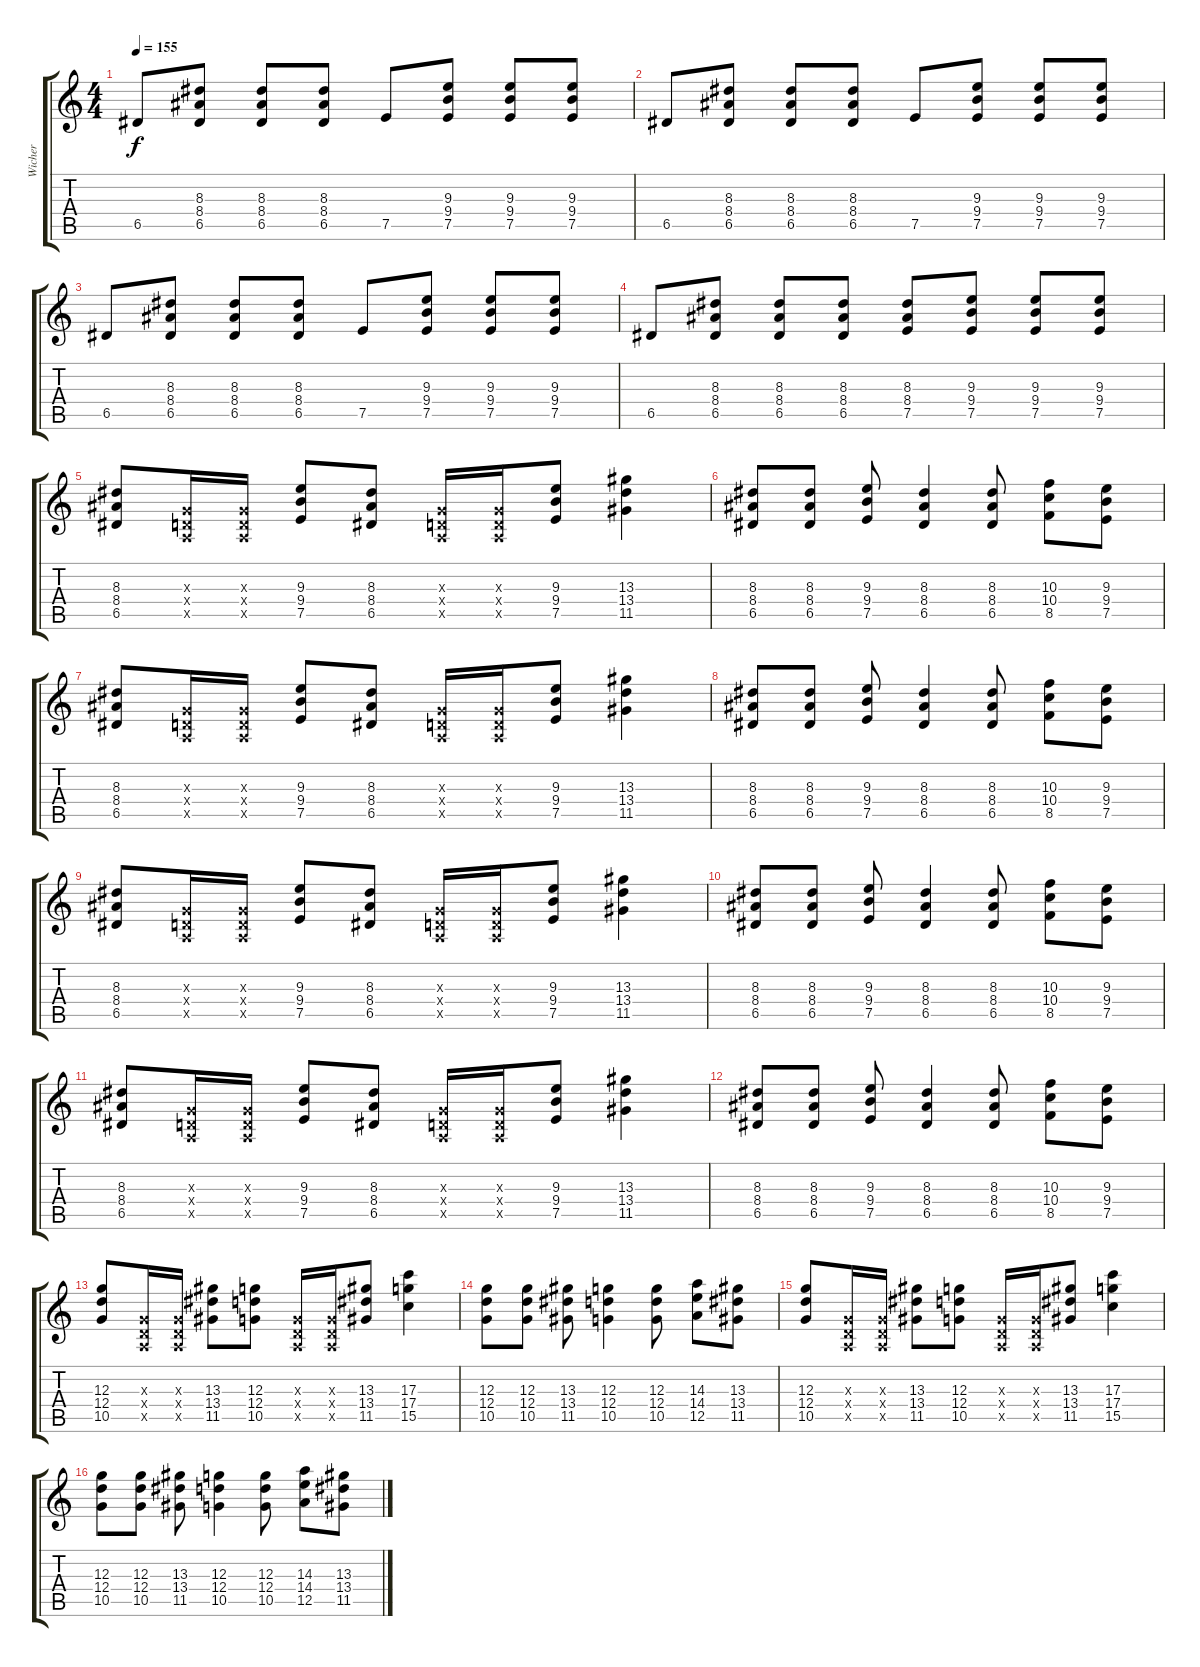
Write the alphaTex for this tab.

\track ("Wicher" "Wicher") {instrument distortionguitar}
\staff {score tabs}
\tuning (E4 B3 G3 D3 A2 E2) {hide}
\ts (4 4)
\tempo 155
\clef g2
\ks c
6.5.8{dy f} (8.3 8.4 6.5).8 (8.3 8.4 6.5).8 (8.3 8.4 6.5).8 7.5.8 (9.3 9.4 7.5).8 (9.3 9.4 7.5).8 (9.3 9.4 7.5).8 |
6.5.8 (8.3 8.4 6.5).8 (8.3 8.4 6.5).8 (8.3 8.4 6.5).8 7.5.8 (9.3 9.4 7.5).8 (9.3 9.4 7.5).8 (9.3 9.4 7.5).8 |
6.5.8 (8.3 8.4 6.5).8 (8.3 8.4 6.5).8 (8.3 8.4 6.5).8 7.5.8 (9.3 9.4 7.5).8 (9.3 9.4 7.5).8 (9.3 9.4 7.5).8 |
6.5.8 (8.3 8.4 6.5).8 (8.3 8.4 6.5).8 (8.3 8.4 6.5).8 (8.3 8.4 7.5).8 (9.3 9.4 7.5).8 (9.3 9.4 7.5).8 (9.3 9.4 7.5).8 |
(8.3 8.4 6.5).8 (0.3{x} 0.4{x} 0.5{x}).16 (0.3{x} 0.4{x} 0.5{x}).16 (9.3 9.4 7.5).8 (8.3 8.4 6.5).8 (0.3{x} 0.4{x} 0.5{x}).16 (0.3{x} 0.4{x} 0.5{x}).16 (9.3 9.4 7.5).8 (13.3 13.4 11.5).4 |
(8.3 8.4 6.5).8 (8.3 8.4 6.5).8 (9.3 9.4 7.5).8 (8.3 8.4 6.5).4 (8.3 8.4 6.5).8 (10.3 10.4 8.5).8 (9.3 9.4 7.5).8 |
(8.3 8.4 6.5).8 (0.3{x} 0.4{x} 0.5{x}).16 (0.3{x} 0.4{x} 0.5{x}).16 (9.3 9.4 7.5).8 (8.3 8.4 6.5).8 (0.3{x} 0.4{x} 0.5{x}).16 (0.3{x} 0.4{x} 0.5{x}).16 (9.3 9.4 7.5).8 (13.3 13.4 11.5).4 |
(8.3 8.4 6.5).8 (8.3 8.4 6.5).8 (9.3 9.4 7.5).8 (8.3 8.4 6.5).4 (8.3 8.4 6.5).8 (10.3 10.4 8.5).8 (9.3 9.4 7.5).8 |
(8.3 8.4 6.5).8 (0.3{x} 0.4{x} 0.5{x}).16 (0.3{x} 0.4{x} 0.5{x}).16 (9.3 9.4 7.5).8 (8.3 8.4 6.5).8 (0.3{x} 0.4{x} 0.5{x}).16 (0.3{x} 0.4{x} 0.5{x}).16 (9.3 9.4 7.5).8 (13.3 13.4 11.5).4 |
(8.3 8.4 6.5).8 (8.3 8.4 6.5).8 (9.3 9.4 7.5).8 (8.3 8.4 6.5).4 (8.3 8.4 6.5).8 (10.3 10.4 8.5).8 (9.3 9.4 7.5).8 |
(8.3 8.4 6.5).8 (0.3{x} 0.4{x} 0.5{x}).16 (0.3{x} 0.4{x} 0.5{x}).16 (9.3 9.4 7.5).8 (8.3 8.4 6.5).8 (0.3{x} 0.4{x} 0.5{x}).16 (0.3{x} 0.4{x} 0.5{x}).16 (9.3 9.4 7.5).8 (13.3 13.4 11.5).4 |
(8.3 8.4 6.5).8 (8.3 8.4 6.5).8 (9.3 9.4 7.5).8 (8.3 8.4 6.5).4 (8.3 8.4 6.5).8 (10.3 10.4 8.5).8 (9.3 9.4 7.5).8 |
(12.3 12.4 10.5).8 (0.3{x} 0.4{x} 0.5{x}).16 (0.3{x} 0.4{x} 0.5{x}).16 (13.3 13.4 11.5).8 (12.3 12.4 10.5).8 (0.3{x} 0.4{x} 0.5{x}).16 (0.3{x} 0.4{x} 0.5{x}).16 (13.3 13.4 11.5).8 (17.3 17.4 15.5).4 |
(12.3 12.4 10.5).8 (12.3 12.4 10.5).8 (13.3 13.4 11.5).8 (12.3 12.4 10.5).4 (12.3 12.4 10.5).8 (14.3 14.4 12.5).8 (13.3 13.4 11.5).8 |
(12.3 12.4 10.5).8 (0.3{x} 0.4{x} 0.5{x}).16 (0.3{x} 0.4{x} 0.5{x}).16 (13.3 13.4 11.5).8 (12.3 12.4 10.5).8 (0.3{x} 0.4{x} 0.5{x}).16 (0.3{x} 0.4{x} 0.5{x}).16 (13.3 13.4 11.5).8 (17.3 17.4 15.5).4 |
(12.3 12.4 10.5).8 (12.3 12.4 10.5).8 (13.3 13.4 11.5).8 (12.3 12.4 10.5).4 (12.3 12.4 10.5).8 (14.3 14.4 12.5).8 (13.3 13.4 11.5).8
